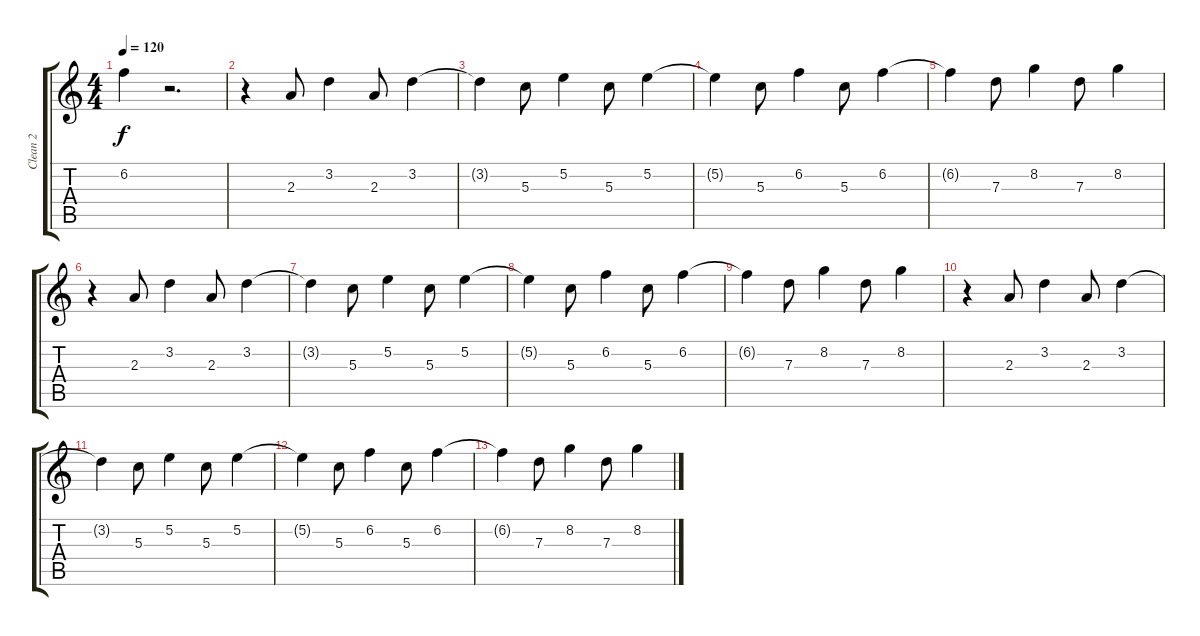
\track ("Clean 2" "Clean 2") {instrument electricguitarclean}
\staff {score tabs}
\tuning (E4 B3 G3 D3 A2 D2) {hide}
\ts (4 4)
\tempo 120
\clef g2
\ks c
6.2{t}.4{dy f} r.2{d} |
r.4 2.3.8 3.2.4 2.3.8 3.2.4 |
3.2{t}.4 5.3.8 5.2.4 5.3.8 5.2.4 |
5.2{t}.4 5.3.8 6.2.4 5.3.8 6.2.4 |
6.2{t}.4 7.3.8 8.2.4 7.3.8 8.2.4 |
r.4 2.3.8 3.2.4 2.3.8 3.2.4 |
3.2{t}.4 5.3.8 5.2.4 5.3.8 5.2.4 |
5.2{t}.4 5.3.8 6.2.4 5.3.8 6.2.4 |
6.2{t}.4 7.3.8 8.2.4 7.3.8 8.2.4 |
r.4 2.3.8 3.2.4 2.3.8 3.2.4 |
3.2{t}.4 5.3.8 5.2.4 5.3.8 5.2.4 |
5.2{t}.4 5.3.8 6.2.4 5.3.8 6.2.4 |
6.2{t}.4 7.3.8 8.2.4 7.3.8 8.2.4
